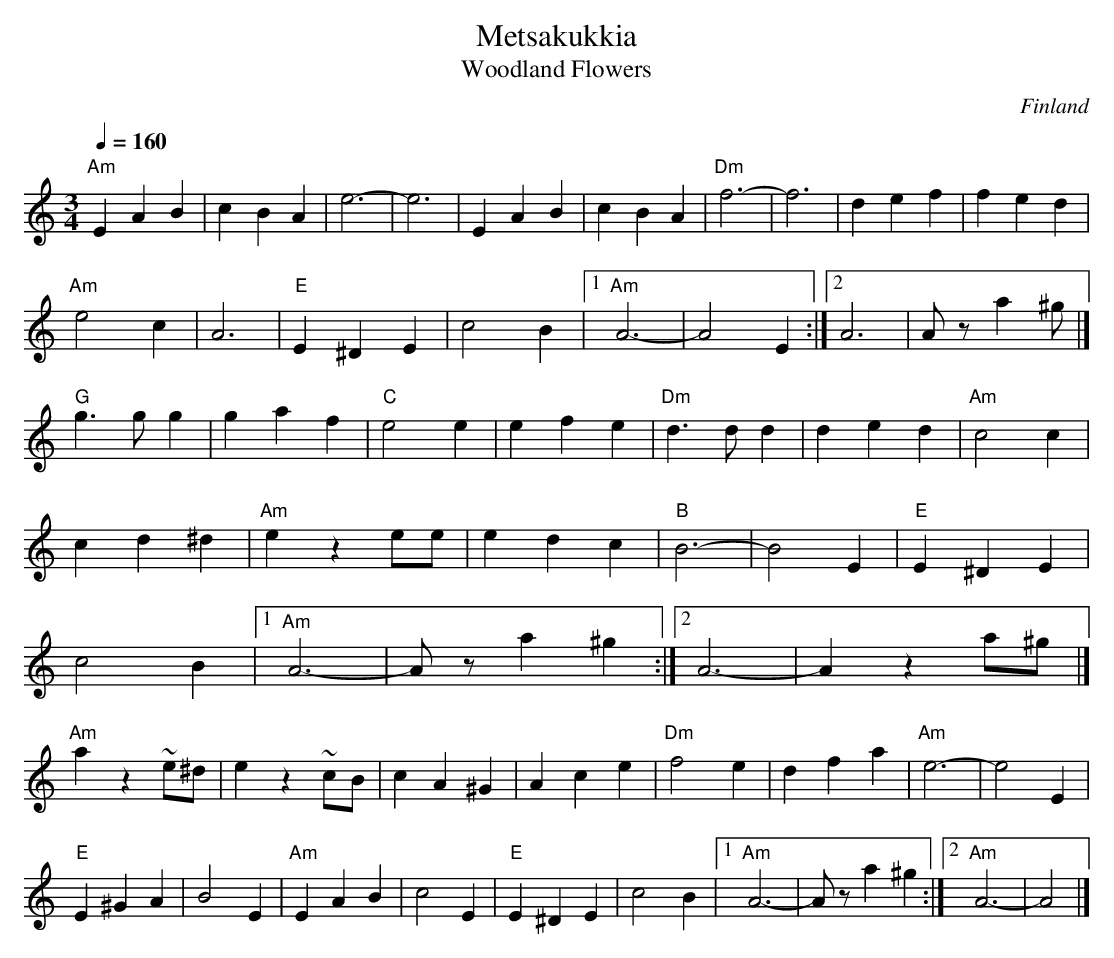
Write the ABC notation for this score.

X:1
T:Metsakukkia
T:Woodland Flowers
M:3/4
L:1/8
O:Finland
Q:1/4=160
K:Am
"Am"E2 A2 B2 | c2 B2 A2 | e6- | e6 | E2 A2 B2 | c2 B2 A2 | "Dm"f6- | f6 | d2 e2 f2 | f2 e2 d2 |
"Am"e4 c2 | A6 | "E" E2 ^D2 E2|c4 B2|1"Am" A6-|A4 E2 :|2 A6|A z a2 ^g |]
"G"g3 g g2 | g2 a2 f2 | "C"e4 e2 | e2 f2 e2 \
| "Dm"d3 d d2 | d2 e2 d2 | "Am"c4 c2 |
c2 d2 ^d2 | "Am"e2 z2 ee | e2 d2 c2 | "B"B6- | B4 E2 | "E"E2 ^D2 E2 |
c4 B2 |[1 "Am"A6- | A z a2 ^g2 :|[2 A6- | A2 z2 a^g |]
"Am"a2 z2 ~e^d | e2  z2 ~cB | c2 A2 ^G2 | A2 c2 e2 | "Dm"f4 e2 | d2 f2 a2 | "Am"e6- | e4 E2 |
 "E"E2 ^G2 A2 | B4 E2 | "Am"E2 A2 B2 | c4 E2 |\
 "E"E2 ^D2 E2 | c4 B2 |[1 "Am"A6- | A z  a2^g2 :|[2 "Am" A6- | A4 |]
